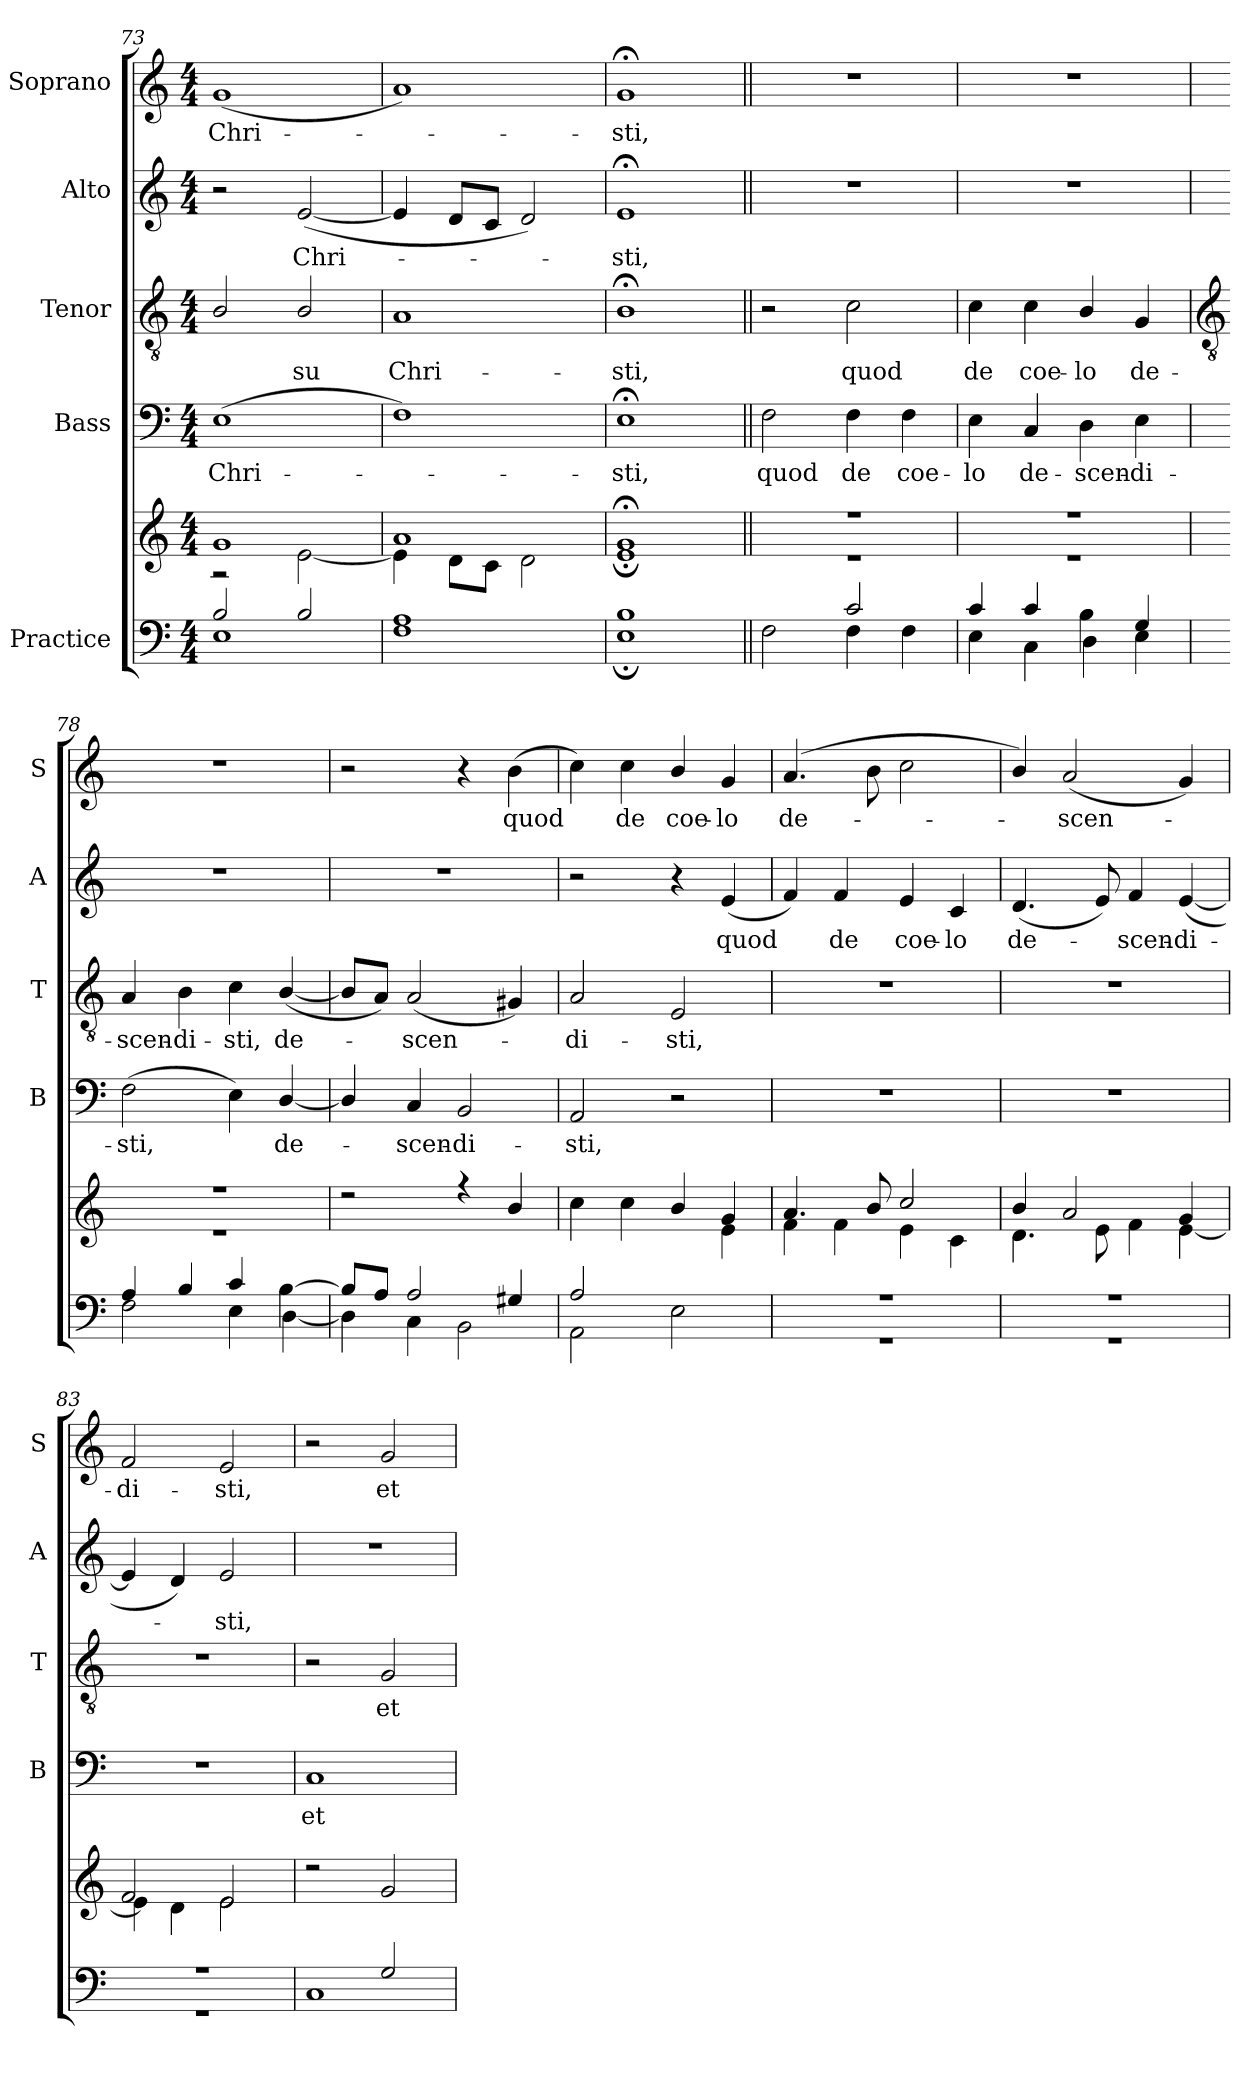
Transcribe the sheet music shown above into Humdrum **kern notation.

**kern	**kern	**kern	**text	**kern	**text	**kern	**text	**kern	**text
*part5	*part5	*part4	*part4	*part3	*part3	*part2	*part2	*part1	*part1
*staff6	*staff5	*staff4	*staff4	*staff3	*staff3	*staff2	*staff2	*staff1	*staff1
*I"Practice	*	*I"Bass	*	*I"Tenor	*	*I"Alto	*	*I"Soprano	*
*	*	*I'B	*	*I'T	*	*I'A	*	*I'S	*
*clefF4	*clefG2	*clefF4	*	*clefGv2	*	*clefG2	*	*clefG2	*
*k[]	*k[]	*k[]	*	*k[]	*	*k[]	*	*k[]	*
*C:	*C:	*C:	*	*C:	*	*C:	*	*C:	*
*M4/4	*M4/4	*M4/4	*	*M4/4	*	*M4/4	*	*M4/4	*
=73	=73	=73	=73	=73	=73	=73	=73	=73	=73
*^	*^	*	*	*	*	*	*	*	*
!	!	!	!	!	!LO:LY:b	!	!	!	!	!	!LO:LY:b
2B/	1E	1g	2r	(>1E	Chri-	2B/	.	2r	.	(<1g	Chri-
!	!	!	!	!	!	!	!LO:LY:b	!	!LO:LY:b	!	!
2B/	.	.	[2e\	.	.	2B/	su	(<[2e	Chri-	.	.
=74	=74	=74	=74	=74	=74	=74	=74	=74	=74	=74	=74
!	!	!	!	!	!	!	!LO:LY:b	!	!	!	!
1A	1F	1a	4e\]	1F)	.	1A	Chri-	4e]	.	1a)	.
.	.	.	8d\L	.	.	.	.	8dL	.	.	.
.	.	.	8c\J	.	.	.	.	8cJ	.	.	.
.	.	.	2d\	.	.	.	.	2d)	.	.	.
=75	=75	=75	=75	=75	=75	=75	=75	=75	=75	=75	=75
!	!	!	!	!	!LO:LY:b	!	!LO:LY:b	!	!LO:LY:b	!	!LO:LY:b
1B	1E;	1g;<	1e;<	1E;<	sti,	1B;<	-sti,	1e;<	sti,	1g;<	sti,
=76||	=76||	=76||	=76||	=76||	=76||	=76||	=76||	=76||	=76||	=76||	=76||
!	!	!	!	!	!LO:LY:b	!	!	!	!	!	!
2ryy	2F	1r	1r	2F	quod	2r	.	1r	.	1r	.
!	!	!	!	!	!LO:LY:b	!	!LO:LY:b	!	!	!	!
2c/	4F	.	.	4F	de	2c	quod	.	.	.	.
!	!	!	!	!	!LO:LY:b	!	!	!	!	!	!
.	4F	.	.	4F	coe-	.	.	.	.	.	.
=77	=77	=77	=77	=77	=77	=77	=77	=77	=77	=77	=77
!	!	!	!	!	!LO:LY:b	!	!LO:LY:b	!	!	!	!
4c	4E	1r	1r	4E	-lo	4c	de	1r	.	1r	.
!	!	!	!	!	!LO:LY:b	!	!LO:LY:b	!	!	!	!
4c	4C\	.	.	4C	de-	4c	coe-	.	.	.	.
!	!	!	!	!	!LO:LY:b	!	!LO:LY:b	!	!	!	!
4B\	4D	.	.	4D	-scen-	4B/	-lo	.	.	.	.
!	!	!	!	!	!LO:LY:b	!	!LO:LY:b	!	!	!	!
4G	4E	.	.	4E	-di-	4G	de-	.	.	.	.
!!LO:LB:g=z
=78	=78	=78	=78	=78	=78	=78	=78	=78	=78	=78	=78
*	*	*	*	*	*	*clefGv2	*	*	*	*	*
!	!	!	!	!	!LO:LY:b	!	!LO:LY:b	!	!	!	!
4A/	2F	1r	1r	(>2F	-sti,	4A	-scen-	1r	.	1r	.
!	!	!	!	!	!	!	!LO:LY:b	!	!	!	!
4B/	.	.	.	.	.	4B	-di-	.	.	.	.
!	!	!	!	!	!	!	!LO:LY:b	!	!	!	!
4c	4E	.	.	4E)	.	4c	-sti,	.	.	.	.
!	!	!	!	!	!LO:LY:b	!	!LO:LY:b	!	!	!	!
[4B\	[4D\	.	.	[4D/	de-	(<[4B/	de-	.	.	.	.
=79	=79	=79	=79	=79	=79	=79	=79	=79	=79	=79	=79
8B/L]	4D\]	2r	1ryy	4D/]	.	8BL]	.	1r	.	2r	.
8A/J	.	.	.	.	.	8AJ)	.	.	.	.	.
!	!	!	!	!	!LO:LY:b	!	!LO:LY:b	!	!	!	!
2A/	4C\	.	.	4C	scen-	(<2A	scen-	.	.	.	.
!	!	!	!	!	!LO:LY:b	!	!	!	!	!	!
.	2BB\	4r	.	2BB	-di-	.	.	.	.	4r	.
!	!	!	!	!	!	!	!	!	!	!	!LO:LY:b
4G#X/	.	4b	.	.	.	4G#X)	.	.	.	(>4b	quod
=80	=80	=80	=80	=80	=80	=80	=80	=80	=80	=80	=80
!	!	!	!	!	!LO:LY:b	!	!LO:LY:b	!	!	!	!
2A	2AA\	4cc	2ryy	2AA	-sti,	2A	di-	2r	.	4cc)	.
!	!	!	!	!	!	!	!	!	!	!	!LO:LY:b
.	.	4cc	.	.	.	.	.	.	.	4cc	de
!	!	!	!	!	!	!	!LO:LY:b	!	!	!	!LO:LY:b
2E	2ryy	4b/	4ryy	2r	.	2E	-sti,	4r	.	4b/	coe-
!	!	!	!	!	!	!	!	!	!LO:LY:b	!	!LO:LY:b
.	.	4g	4e	.	.	.	.	(<4e	quod	4g	-lo
=81	=81	=81	=81	=81	=81	=81	=81	=81	=81	=81	=81
!	!	!	!	!	!	!	!	!	!	!	!LO:LY:b
1r	1r	4.a	4f\	1r	.	1r	.	4f)	.	(>4.a	de-
!	!	!	!	!	!	!	!	!	!LO:LY:b	!	!
.	.	.	4f\	.	.	.	.	4f	de	.	.
.	.	8b/	.	.	.	.	.	.	.	8b	.
!	!	!	!	!	!	!	!	!	!LO:LY:b	!	!
.	.	2cc/	4e\	.	.	.	.	4e	coe-	2cc	.
!	!	!	!	!	!	!	!	!	!LO:LY:b	!	!
.	.	.	4c\	.	.	.	.	4c	-lo	.	.
=82	=82	=82	=82	=82	=82	=82	=82	=82	=82	=82	=82
!	!	!	!	!	!	!	!	!	!LO:LY:b	!	!
1r	1r	4b/	4.d\	1r	.	1r	.	(<4.d	de-	4b/)	.
!	!	!	!	!	!	!	!	!	!	!	!LO:LY:b
.	.	2a	.	.	.	.	.	.	.	(<2a	scen-
.	.	.	8e\	.	.	.	.	8e)	.	.	.
!	!	!	!	!	!	!	!	!	!LO:LY:b	!	!
.	.	.	4f\	.	.	.	.	4f	scen-	.	.
!	!	!	!	!	!	!	!	!	!LO:LY:b	!	!
.	.	4g	[4e	.	.	.	.	(<[4e	-di-	4g)	.
=83	=83	=83	=83	=83	=83	=83	=83	=83	=83	=83	=83
!	!	!	!	!	!	!	!	!	!	!	!LO:LY:b
1r	1r	2f	4e\]	1r	.	1r	.	4e]	.	2f	di-
.	.	.	4d\	.	.	.	.	4d)	.	.	.
!	!	!	!	!	!	!	!	!	!LO:LY:b	!	!LO:LY:b
.	.	2e	2e	.	.	.	.	2e	sti,	2e	-sti,
=84	=84	=84	=84	=84	=84	=84	=84	=84	=84	=84	=84
!	!	!	!	!	!LO:LY:b	!	!	!	!	!	!
2ryy	1C	2r	1ryy	1C	et	2r	.	1r	.	2r	.
!	!	!	!	!	!	!	!LO:LY:b	!	!	!	!LO:LY:b
2G/	.	2g	.	.	.	2G	et	.	.	2g	et
*v	*v	*	*	*	*	*	*	*	*	*	*
*	*v	*v	*	*	*	*	*	*	*	*
=	=	=	=	=	=	=	=	=	=
*-	*-	*-	*-	*-	*-	*-	*-	*-	*-
